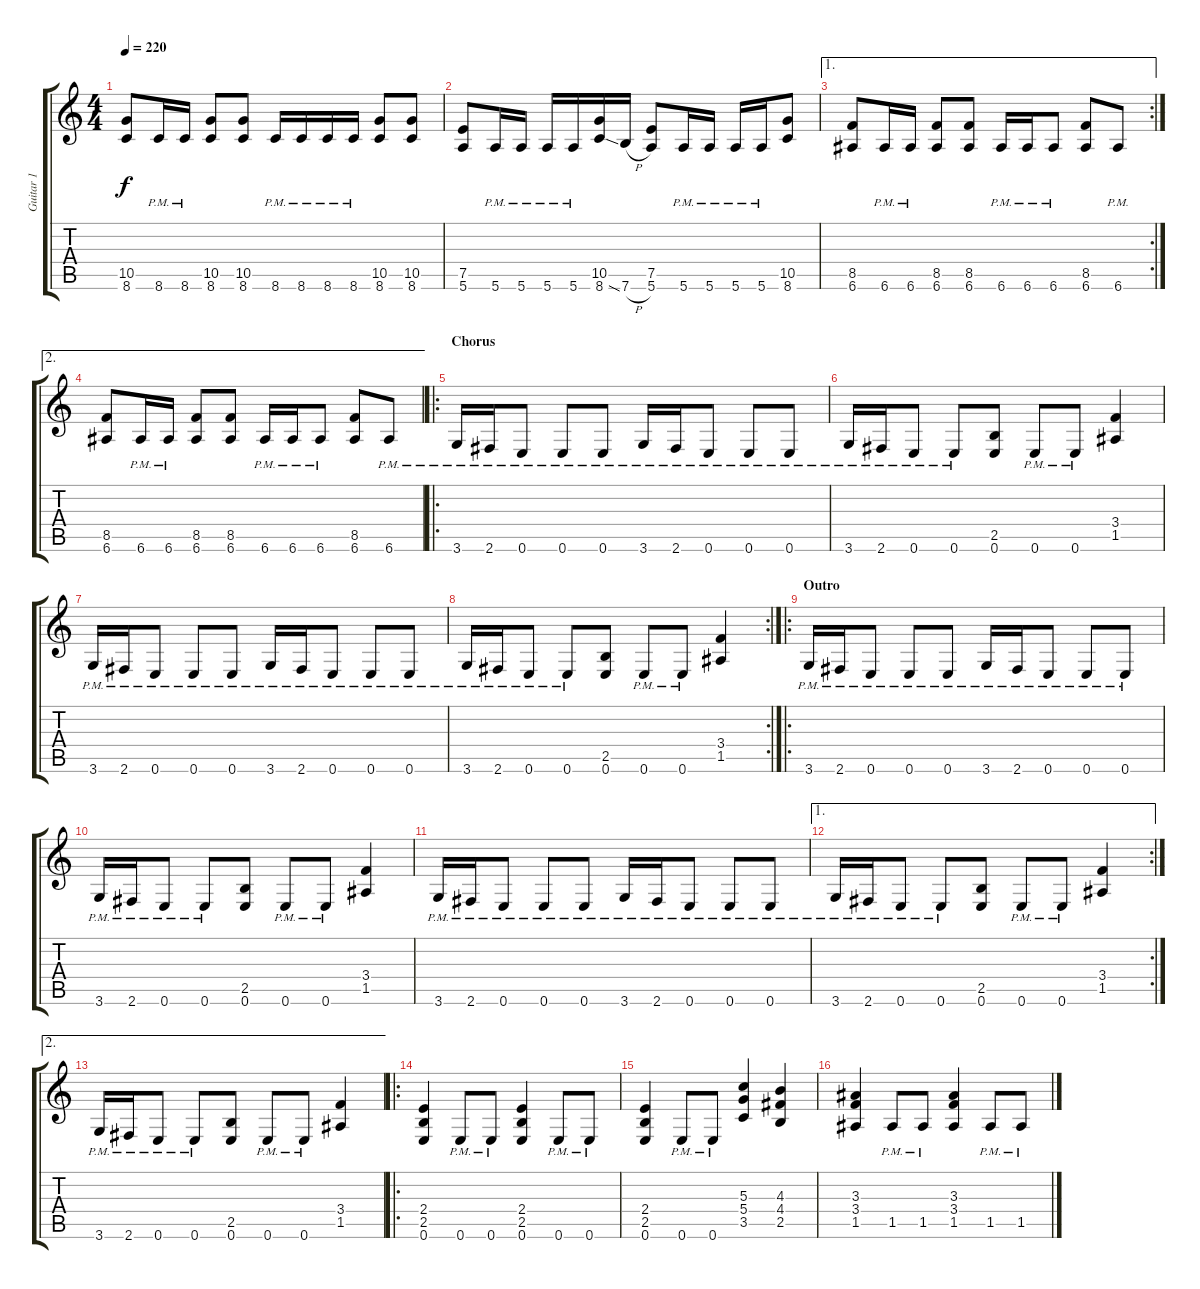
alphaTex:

\track ("Guitar 1" "Guitar 1") {instrument distortionguitar}
\staff {score tabs}
\tuning (E4 B3 G3 D3 A2 E2) {hide}
\ts (4 4)
\tempo 220
\clef g2
\ks c
(10.5 8.6).8{dy f} 8.6{pm}.16 8.6{pm}.16 (10.5 8.6).8 (10.5 8.6).8 8.6{pm}.16 8.6{pm}.16 8.6{pm}.16 8.6{pm}.16 (10.5 8.6).8 (10.5 8.6).8 |
(7.5 5.6).8 5.6{pm}.16 5.6{pm}.16 5.6{pm}.16 5.6{pm}.16 (10.5 8.6{ss}).16 7.6{h}.16 (7.5 5.6).8 5.6{pm}.16 5.6{pm}.16 5.6{pm}.16 5.6{pm}.16 (10.5 8.6).8 |
\ae 1
\rc 2
(8.5 6.6).8 6.6{pm}.16 6.6{pm}.16 (8.5 6.6).8 (8.5 6.6).8 6.6{pm}.16 6.6{pm}.16 6.6{pm}.8 (8.5 6.6).8 6.6{pm}.8 |
\ae 2
(8.5 6.6).8 6.6{pm}.16 6.6{pm}.16 (8.5 6.6).8 (8.5 6.6).8 6.6{pm}.16 6.6{pm}.16 6.6{pm}.8 (8.5 6.6).8 6.6{pm}.8 |
\ro
\section ("" "Chorus")
3.6{pm}.16 2.6{pm}.16 0.6{pm}.8 0.6{pm}.8 0.6{pm}.8 3.6{pm}.16 2.6{pm}.16 0.6{pm}.8 0.6{pm}.8 0.6{pm}.8 |
3.6{pm}.16 2.6{pm}.16 0.6{pm}.8 0.6{pm}.8 (2.5 0.6).8 0.6{pm}.8 0.6{pm}.8 (3.4 1.5).4 |
3.6{pm}.16 2.6{pm}.16 0.6{pm}.8 0.6{pm}.8 0.6{pm}.8 3.6{pm}.16 2.6{pm}.16 0.6{pm}.8 0.6{pm}.8 0.6{pm}.8 |
\rc 2
3.6{pm}.16 2.6{pm}.16 0.6{pm}.8 0.6{pm}.8 (2.5 0.6).8 0.6{pm}.8 0.6{pm}.8 (3.4 1.5).4 |
\ro
\section ("" "Outro")
3.6{pm}.16 2.6{pm}.16 0.6{pm}.8 0.6{pm}.8 0.6{pm}.8 3.6{pm}.16 2.6{pm}.16 0.6{pm}.8 0.6{pm}.8 0.6{pm}.8 |
3.6{pm}.16 2.6{pm}.16 0.6{pm}.8 0.6{pm}.8 (2.5 0.6).8 0.6{pm}.8 0.6{pm}.8 (3.4 1.5).4 |
3.6{pm}.16 2.6{pm}.16 0.6{pm}.8 0.6{pm}.8 0.6{pm}.8 3.6{pm}.16 2.6{pm}.16 0.6{pm}.8 0.6{pm}.8 0.6{pm}.8 |
\ae 1
\rc 2
3.6{pm}.16 2.6{pm}.16 0.6{pm}.8 0.6{pm}.8 (2.5 0.6).8 0.6{pm}.8 0.6{pm}.8 (3.4 1.5).4 |
\ae 2
3.6{pm}.16 2.6{pm}.16 0.6{pm}.8 0.6{pm}.8 (2.5 0.6).8 0.6{pm}.8 0.6{pm}.8 (3.4 1.5).4 |
\ro
(2.4 2.5 0.6).4 0.6{pm}.8 0.6{pm}.8 (2.4 2.5 0.6).4 0.6{pm}.8 0.6{pm}.8 |
(2.4 2.5 0.6).4 0.6{pm}.8 0.6{pm}.8 (5.3 5.4 3.5).4 (4.3 4.4 2.5).4 |
(3.3 3.4 1.5).4 1.5{pm}.8 1.5{pm}.8 (3.3 3.4 1.5).4 1.5{pm}.8 1.5{pm}.8
